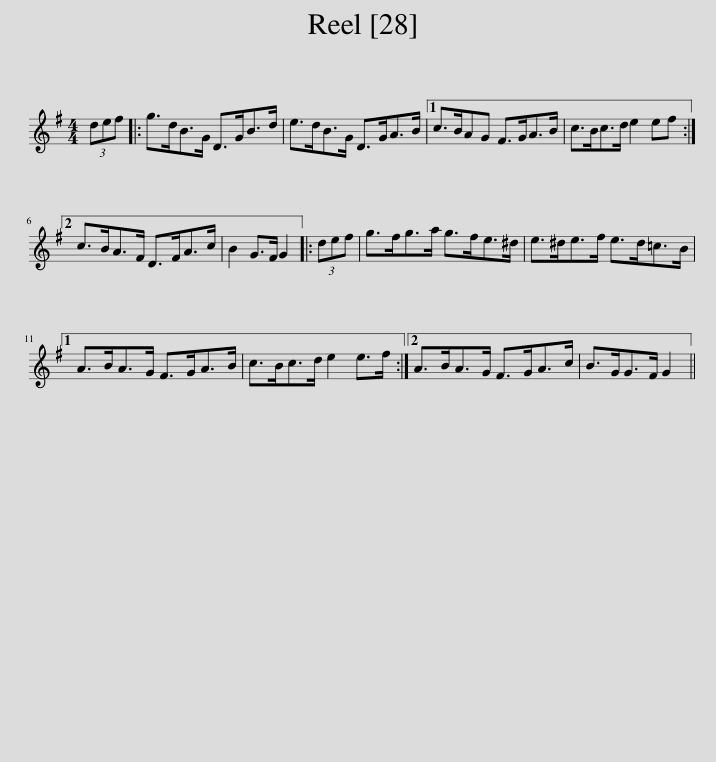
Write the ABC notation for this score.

X:1
L:1/8
M:4/4
I:linebreak $
K:G
V:1 treble
V:1
 (3def |: g>dB>G D>GB>d | e>dB>G D>GA>B |1 c>BAG F>GA>B | c>Bc>d e2 ef :|2$ %5
 c>BA>F D>FA>c | B2 G>F G2 |: (3def | g>fg>a g>fe>^d | e>^de>f e>d=c>B |1$ %10
 A>BA>G F>GA>B | c>Bc>d e2 e>f :|2 A>BA>G F>GA>c | B>GG>F G2 || %14
